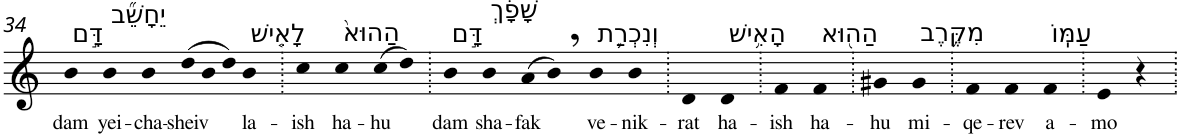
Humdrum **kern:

**kern	**text
*part1	*part1
*staff1	*staff1
*I"Piano	*
*I'Pno	*
!!LO:PB:g=z
*clefG2	*
*k[]	*
=34	=34
!LO:TX:a:t=דָּ֣ם	!
!	!LO:LY:b
4b	dam
!LO:TX:a:t=יֵחָשֵׁ֞ב	!
!	!LO:LY:b
4b	yei-
!	!LO:LY:b
4b	-cha-
*Xtuplet	*
!	!LO:LY:b
(>12dd	-sheiv
12b	.
12dd)	.
!LO:TX:a:t=לָאִ֤ישׁ	!
!	!LO:LY:b
4b	la-
=35.	=35.
!	!LO:LY:b
4cc	-ish
!LO:TX:a:t=הַהוּא֙	!
!	!LO:LY:b
4cc	ha-
!	!LO:LY:b
(>8cc	-hu
8dd)	.
=36.	=36.
!LO:TX:a:t=דָּ֣ם	!
!	!LO:LY:b
4b	dam
!LO:TX:a:t=שָׁפָ֔ךְ	!
!	!LO:LY:b
4b	sha-
!	!LO:LY:b
(>8a	-fak
8b,)	.
!LO:TX:a:t=וְנִכְרַ֛ת	!
!	!LO:LY:b
4b	ve-
!	!LO:LY:b
4b	-nik-
=37.	=37.
!	!LO:LY:b
4d	-rat
!LO:TX:a:t=הָאִ֥ישׁ	!
!	!LO:LY:b
4d	ha-
=38.	=38.
!	!LO:LY:b
4f	-ish
!LO:TX:a:t=הַה֖וּא	!
!	!LO:LY:b
4f	ha-
=39.	=39.
!	!LO:LY:b
4g#X	-hu
!LO:TX:a:t=מִקֶּ֥רֶב	!
!	!LO:LY:b
4g#	mi-
=40.	=40.
!	!LO:LY:b
4f	-qe-
!	!LO:LY:b
4f	-rev
!LO:TX:a:t=עַמּֽוֹ	!
!	!LO:LY:b
4f	a-
=41.	=41.
!	!LO:LY:b
4e	-mo
4r	.
=.	=.
*-	*-
